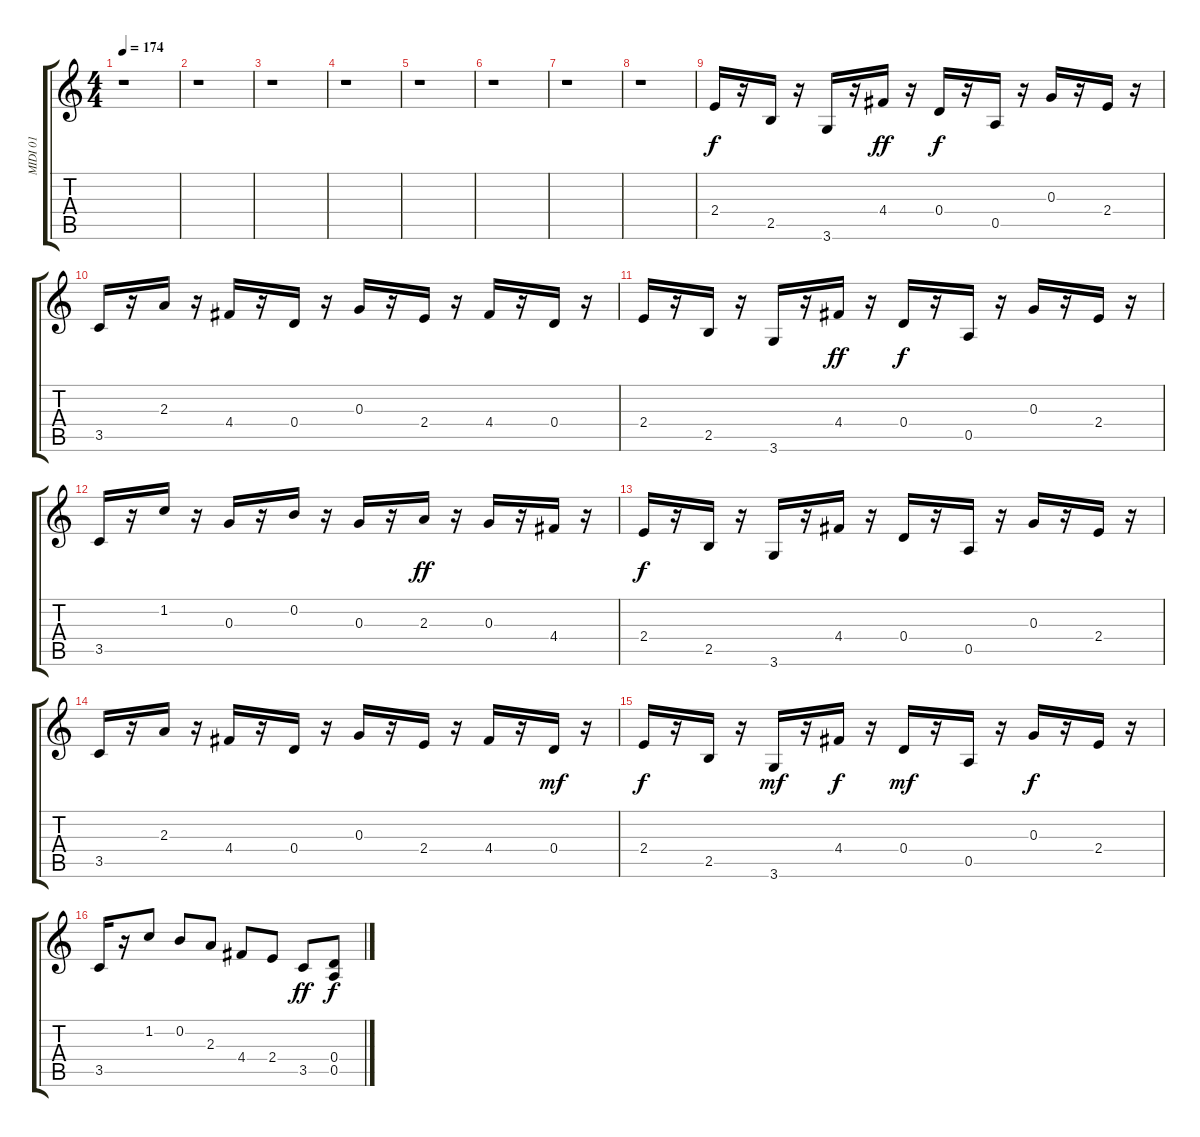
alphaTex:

\track ("MIDI 01" "MIDI 01") {instrument distortionguitar}
\staff {score tabs}
\tuning (E4 B3 G3 D3 A2 E2) {hide}
\ts (4 4)
\tempo 174
\clef g2
\ks c
r.1{dy f instrument distortionguitar} |
r.1 |
r.1 |
r.1 |
r.1 |
r.1 |
r.1 |
r.1 |
2.4.16 r.16 2.5.16 r.16 3.6.16 r.16 4.4.16{dy ff} r.16 0.4.16{dy f} r.16 0.5.16 r.16 0.3.16 r.16 2.4.16 r.16 |
3.5.16 r.16 2.3.16 r.16 4.4.16 r.16 0.4.16 r.16 0.3.16 r.16 2.4.16 r.16 4.4.16 r.16 0.4.16 r.16 |
2.4.16 r.16 2.5.16 r.16 3.6.16 r.16 4.4.16{dy ff} r.16 0.4.16{dy f} r.16 0.5.16 r.16 0.3.16 r.16 2.4.16 r.16 |
3.5.16 r.16 1.2.16 r.16 0.3.16 r.16 0.2.16 r.16 0.3.16 r.16 2.3.16{dy ff} r.16 0.3.16 r.16 4.4.16 r.16 |
2.4.16{dy f} r.16 2.5.16 r.16 3.6.16 r.16 4.4.16 r.16 0.4.16 r.16 0.5.16 r.16 0.3.16 r.16 2.4.16 r.16 |
3.5.16 r.16 2.3.16 r.16 4.4.16 r.16 0.4.16 r.16 0.3.16 r.16 2.4.16 r.16 4.4.16 r.16 0.4.16{dy mf} r.16 |
2.4.16{dy f} r.16 2.5.16 r.16 3.6.16{dy mf} r.16 4.4.16{dy f} r.16 0.4.16{dy mf} r.16 0.5.16 r.16 0.3.16{dy f} r.16 2.4.16 r.16 |
3.5.16 r.16 1.2.8 0.2.8 2.3.8 4.4.8 2.4.8 3.5.8{dy ff} (0.4 0.5).8{dy f}
